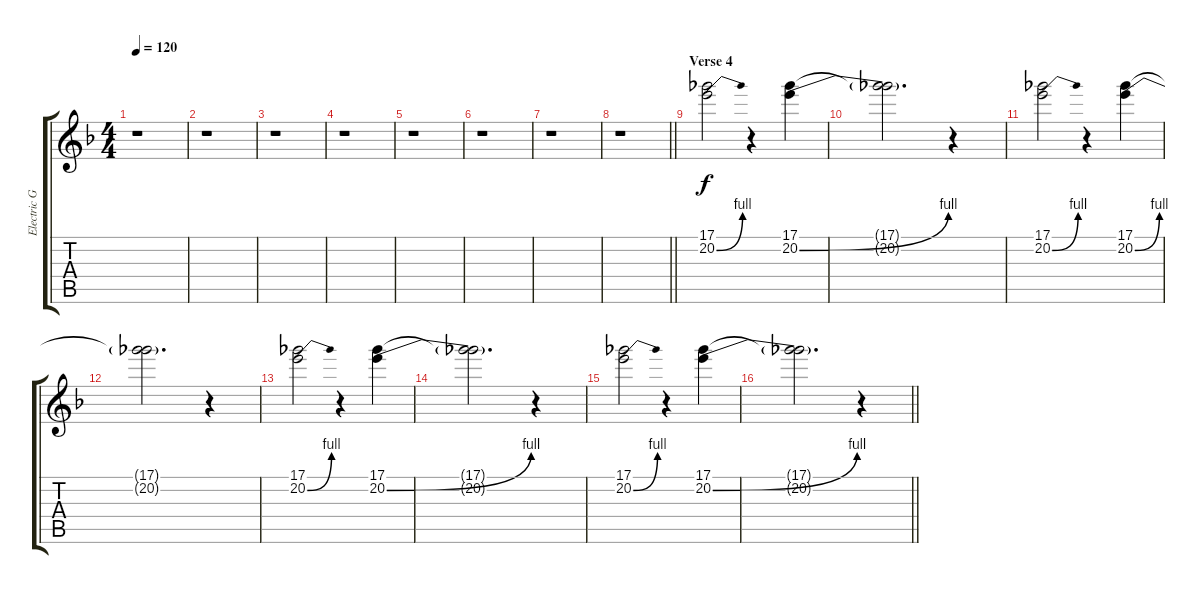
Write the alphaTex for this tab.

\track ("Electric Guitar 3" "Electric G") {instrument distortionguitar}
\staff {score tabs}
\tuning (Db4 Ab3 E3 B2 Gb2 Db2) {hide}
\ts (4 4)
\tempo 120
\clef g2
\ks f
r.1{dy f} |
r.1 |
r.1 |
r.1 |
r.1 |
r.1 |
r.1 |
\barLineRight lightlight
r.1 |
\section ("" "Verse 4")
(17.1 20.2{be (bend 0 0 60 4)}).2 r.4 (17.1 20.2{be (bend 0 0 60 4)}).4 |
(17.1{t} 20.2{t}).2{d} r.4 |
(17.1 20.2{be (bend 0 0 60 4)}).2 r.4 (17.1 20.2{be (bend 0 0 60 4)}).4 |
(17.1{t} 20.2{t}).2{d} r.4 |
(17.1 20.2{be (bend 0 0 60 4)}).2 r.4 (17.1 20.2{be (bend 0 0 60 4)}).4 |
(17.1{t} 20.2{t}).2{d} r.4 |
(17.1 20.2{be (bend 0 0 60 4)}).2 r.4 (17.1 20.2{be (bend 0 0 60 4)}).4 |
\barLineRight lightlight
(17.1{t} 20.2{t}).2{d} r.4
